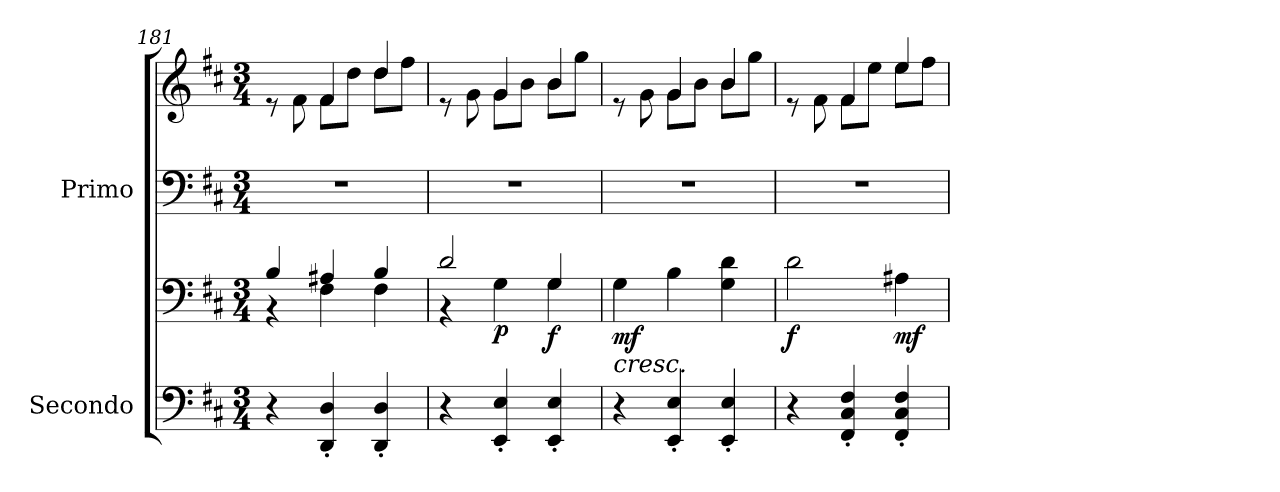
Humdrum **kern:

**kern	**kern	**dynam	**kern	**kern
*part2	*part2	*part2	*part1	*part1
*staff4	*staff3	*staff3/4	*staff2	*staff1
*I"Secondo	*	*	*I"Primo	*
*I'Sec.	*	*	*I'Pri.	*
*clefF4	*clefF4	*	*clefF4	*clefG2
*k[f#c#]	*k[f#c#]	*	*k[f#c#]	*k[f#c#]
*M3/4	*M3/4	*	*M3/4	*M3/4
=181	=181	=181	=181	=181
*	*^	*	*	*^
4r	4B/	4r	.	2.r	8re	4ryy
.	.	.	.	.	8f#\	.
4DD/' 4D/'	4A#X/	4F#\	.	.	4f#/	8f#\L
.	.	.	.	.	.	8dd\J
4DD/' 4D/'	4B/	4F#\	.	.	4dd/	8dd\L
.	.	.	.	.	.	8ff#\J
=182	=182	=182	=182	=182	=182	=182
4r	2d/	4r	.	2.r	8re	4ryy
.	.	.	.	.	8g\	.
!	!	!	!LO:DY:b	!	!	!
4EE/' 4E/'	.	4G\	p	.	4g/	8g\L
.	.	.	.	.	.	8b\J
!	!	!	!LO:DY:b	!	!	!
4EE/' 4E/'	4G/	4G\	f	.	4b/	8b\L
.	.	.	.	.	.	8gg\J
*	*v	*v	*	*	*	*
!!LO:PB:g=z	!!
=183	=183	=183	=183	=183	=183
!	!	!LO:HP:b	!	!	!
!	!	!LO:DY:n=1:b	!	!	!
4r	4G\	< mf	2.r	8re	4ryy
.	.	.	.	8g\	.
4EE/' 4E/'	4B\	.	.	4g/	8g\L
.	.	.	.	.	8b\J
4EE/' 4E/'	4G\ 4d\	.	.	4b/	8b\L
.	.	.	.	.	8gg\J
=184	=184	=184	=184	=184	=184
!	!	!LO:DY:b	!	!	!
4r	2d\	f	2.r	8re	4ryy
.	.	.	.	8f#\	.
4FF#/' 4C#/' 4F#/'	.	.	.	4f#/	8f#\L
.	.	.	.	.	8ee\J
!	!	!LO:DY:b	!	!	!
4FF#/' 4C#/' 4F#/'	4A#X\	mf	.	4ee/	8ee\L
.	.	.	.	.	8ff#\J
*	*	*	*	*v	*v
.	.	[	.	.
=	=	=	=	=
*-	*-	*-	*-	*-
